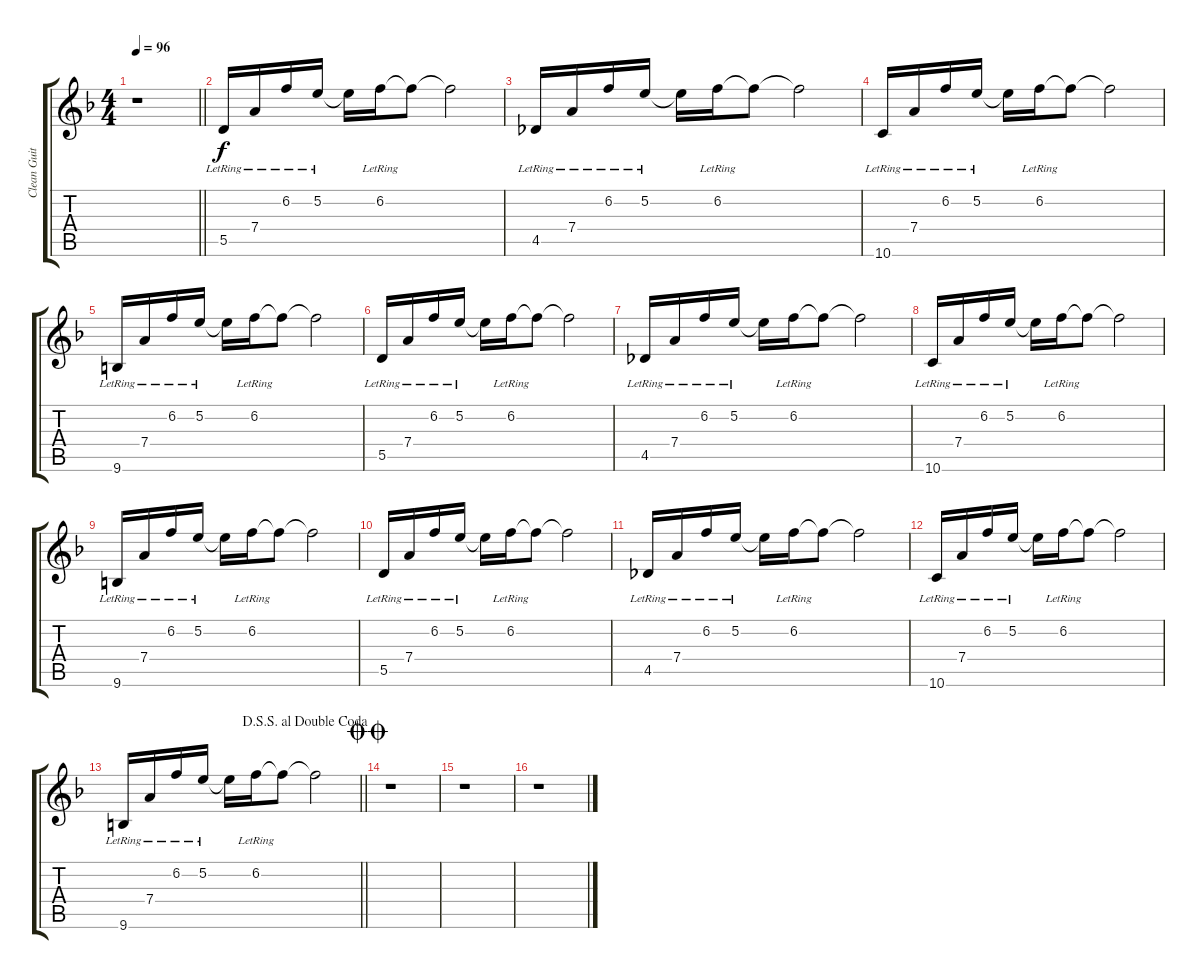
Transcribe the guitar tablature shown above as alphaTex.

\track ("Clean Guitar" "Clean Guit") {instrument electricguitarclean}
\staff {score tabs}
\tuning (E4 B3 G3 D3 A2 D2) {hide}
\ts (4 4)
\tempo 96
\clef g2
\barLineRight lightlight
\ks f
r.1{dy f} |
5.5{lr}.16 7.4{lr}.16 6.2{lr}.16 5.2{lr}.16 5.2{t}.16 6.2{lr}.16 6.2{t}.8 6.2{t}.2 |
4.5{lr}.16 7.4{lr}.16 6.2{lr}.16 5.2{lr}.16 5.2{t}.16 6.2{lr}.16 6.2{t}.8 6.2{t}.2 |
10.6{lr}.16 7.4{lr}.16 6.2{lr}.16 5.2{lr}.16 5.2{t}.16 6.2{lr}.16 6.2{t}.8 6.2{t}.2 |
9.6{lr}.16 7.4{lr}.16 6.2{lr}.16 5.2{lr}.16 5.2{t}.16 6.2{lr}.16 6.2{t}.8 6.2{t}.2 |
5.5{lr}.16 7.4{lr}.16 6.2{lr}.16 5.2{lr}.16 5.2{t}.16 6.2{lr}.16 6.2{t}.8 6.2{t}.2 |
4.5{lr}.16 7.4{lr}.16 6.2{lr}.16 5.2{lr}.16 5.2{t}.16 6.2{lr}.16 6.2{t}.8 6.2{t}.2 |
10.6{lr}.16 7.4{lr}.16 6.2{lr}.16 5.2{lr}.16 5.2{t}.16 6.2{lr}.16 6.2{t}.8 6.2{t}.2 |
9.6{lr}.16 7.4{lr}.16 6.2{lr}.16 5.2{lr}.16 5.2{t}.16 6.2{lr}.16 6.2{t}.8 6.2{t}.2 |
5.5{lr}.16 7.4{lr}.16 6.2{lr}.16 5.2{lr}.16 5.2{t}.16 6.2{lr}.16 6.2{t}.8 6.2{t}.2 |
4.5{lr}.16 7.4{lr}.16 6.2{lr}.16 5.2{lr}.16 5.2{t}.16 6.2{lr}.16 6.2{t}.8 6.2{t}.2 |
10.6{lr}.16 7.4{lr}.16 6.2{lr}.16 5.2{lr}.16 5.2{t}.16 6.2{lr}.16 6.2{t}.8 6.2{t}.2 |
\jump dalsegnosegnoaldoublecoda
\barLineRight lightlight
9.6{lr}.16 7.4{lr}.16 6.2{lr}.16 5.2{lr}.16 5.2{t}.16 6.2{lr}.16 6.2{t}.8 6.2{t}.2 |
\jump doublecoda
r.1 |
r.1 |
r.1
